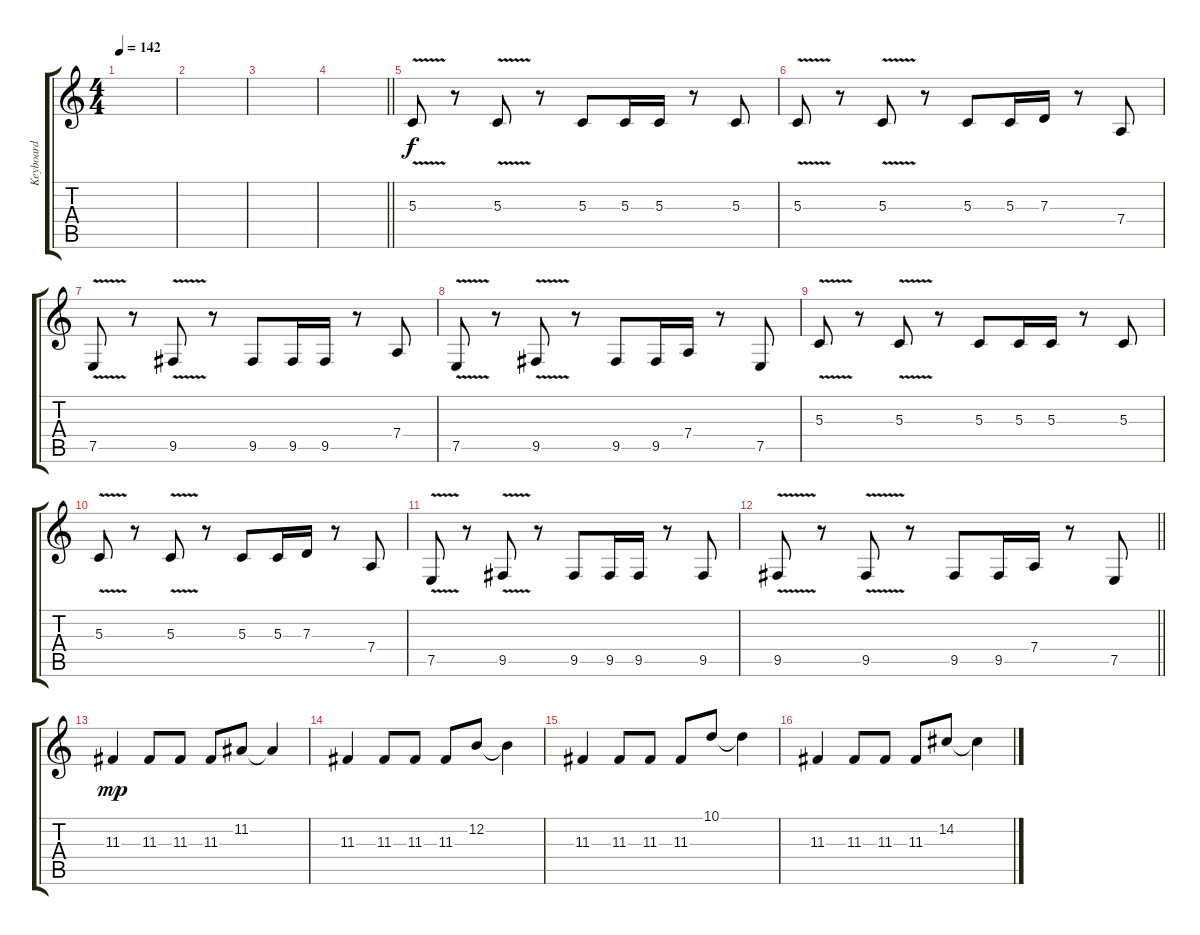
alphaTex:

\track ("Keyboard" "Keyboard") {instrument lead1square}
\staff {score tabs}
\tuning (E4 B3 G3 D3 A2 E2) {hide}
\ts (4 4)
\tempo 142
\clef g2
\ks c
|
|
|
\barLineRight lightlight
|
\section ("" "")
5.3{v}.8{dy f instrument lead1square} r.8 5.3{v}.8 r.8 5.3.8 5.3.16 5.3.16 r.8 5.3.8 |
5.3{v}.8 r.8 5.3{v}.8 r.8 5.3.8 5.3.16 7.3.16 r.8 7.4.8 |
7.5{v}.8 r.8 9.5{v}.8 r.8 9.5.8 9.5.16 9.5.16 r.8 7.4.8 |
7.5{v}.8 r.8 9.5{v}.8 r.8 9.5.8 9.5.16 7.4.16 r.8 7.5.8 |
5.3{v}.8 r.8 5.3{v}.8 r.8 5.3.8 5.3.16 5.3.16 r.8 5.3.8 |
5.3{v}.8 r.8 5.3{v}.8 r.8 5.3.8 5.3.16 7.3.16 r.8 7.4.8 |
7.5{v}.8 r.8 9.5{v}.8 r.8 9.5.8 9.5.16 9.5.16 r.8 9.5.8 |
\barLineRight lightlight
9.5{v}.8 r.8 9.5{v}.8 r.8 9.5.8 9.5.16 7.4.16 r.8 7.5.8 |
\section ("" "")
11.3.4{dy mp} 11.3.8 11.3.8 11.3.8 11.2.8 11.2{t}.4 |
11.3.4 11.3.8 11.3.8 11.3.8 12.2.8 12.2{t}.4 |
11.3.4 11.3.8 11.3.8 11.3.8 10.1.8 10.1{t}.4 |
11.3.4 11.3.8 11.3.8 11.3.8 14.2.8 14.2{t}.4
